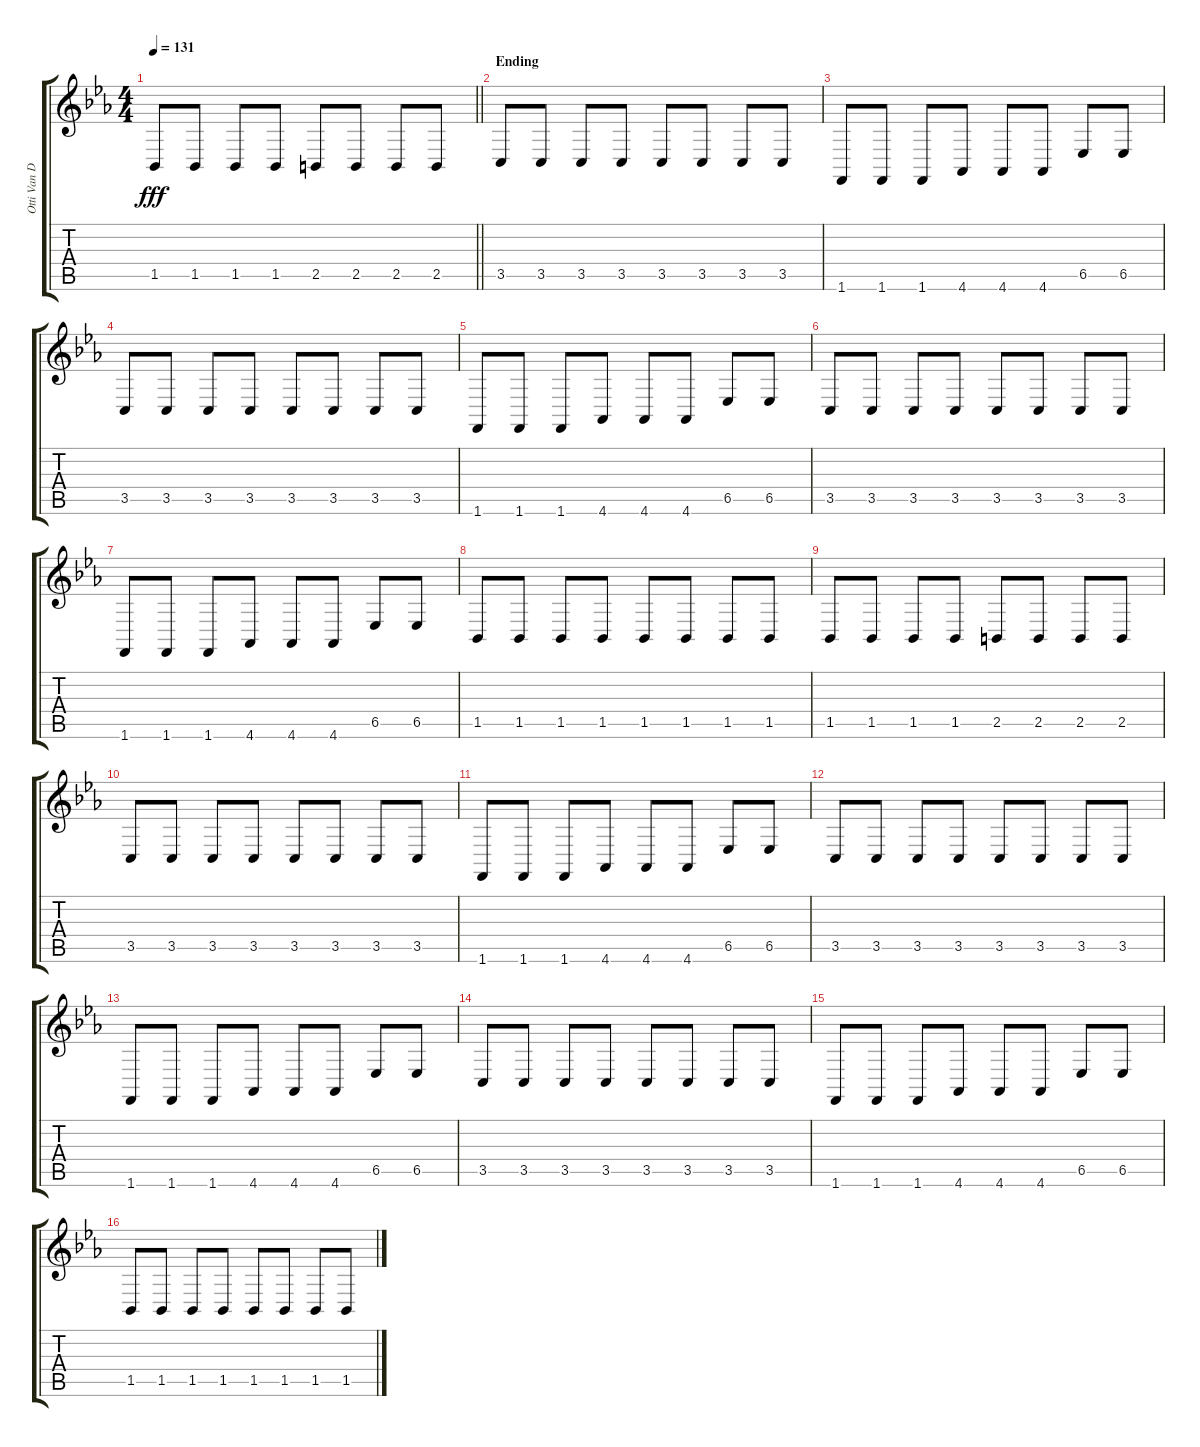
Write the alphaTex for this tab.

\track ("Otti Van Der Werf/Jeroen Swinnen (Bass L" "Otti Van D") {instrument lead1square}
\staff {score tabs}
\tuning (E4 B3 G3 D3 A2 E2) {hide}
\ts (4 4)
\tempo 131
\clef g2
\barLineRight lightlight
\ks cminor
1.5.8{dy fff} 1.5.8 1.5.8 1.5.8 2.5.8 2.5.8 2.5.8 2.5.8 |
\section ("" "Ending")
3.5.8 3.5.8 3.5.8 3.5.8 3.5.8 3.5.8 3.5.8 3.5.8 |
1.6.8 1.6.8 1.6.8 4.6.8 4.6.8 4.6.8 6.5.8 6.5.8 |
3.5.8 3.5.8 3.5.8 3.5.8 3.5.8 3.5.8 3.5.8 3.5.8 |
1.6.8 1.6.8 1.6.8 4.6.8 4.6.8 4.6.8 6.5.8 6.5.8 |
3.5.8 3.5.8 3.5.8 3.5.8 3.5.8 3.5.8 3.5.8 3.5.8 |
1.6.8 1.6.8 1.6.8 4.6.8 4.6.8 4.6.8 6.5.8 6.5.8 |
1.5.8 1.5.8 1.5.8 1.5.8 1.5.8 1.5.8 1.5.8 1.5.8 |
1.5.8 1.5.8 1.5.8 1.5.8 2.5.8 2.5.8 2.5.8 2.5.8 |
3.5.8 3.5.8 3.5.8 3.5.8 3.5.8 3.5.8 3.5.8 3.5.8 |
1.6.8 1.6.8 1.6.8 4.6.8 4.6.8 4.6.8 6.5.8 6.5.8 |
3.5.8 3.5.8 3.5.8 3.5.8 3.5.8 3.5.8 3.5.8 3.5.8 |
1.6.8 1.6.8 1.6.8 4.6.8 4.6.8 4.6.8 6.5.8 6.5.8 |
3.5.8 3.5.8 3.5.8 3.5.8 3.5.8 3.5.8 3.5.8 3.5.8 |
1.6.8 1.6.8 1.6.8 4.6.8 4.6.8 4.6.8 6.5.8 6.5.8 |
1.5.8 1.5.8 1.5.8 1.5.8 1.5.8 1.5.8 1.5.8 1.5.8
